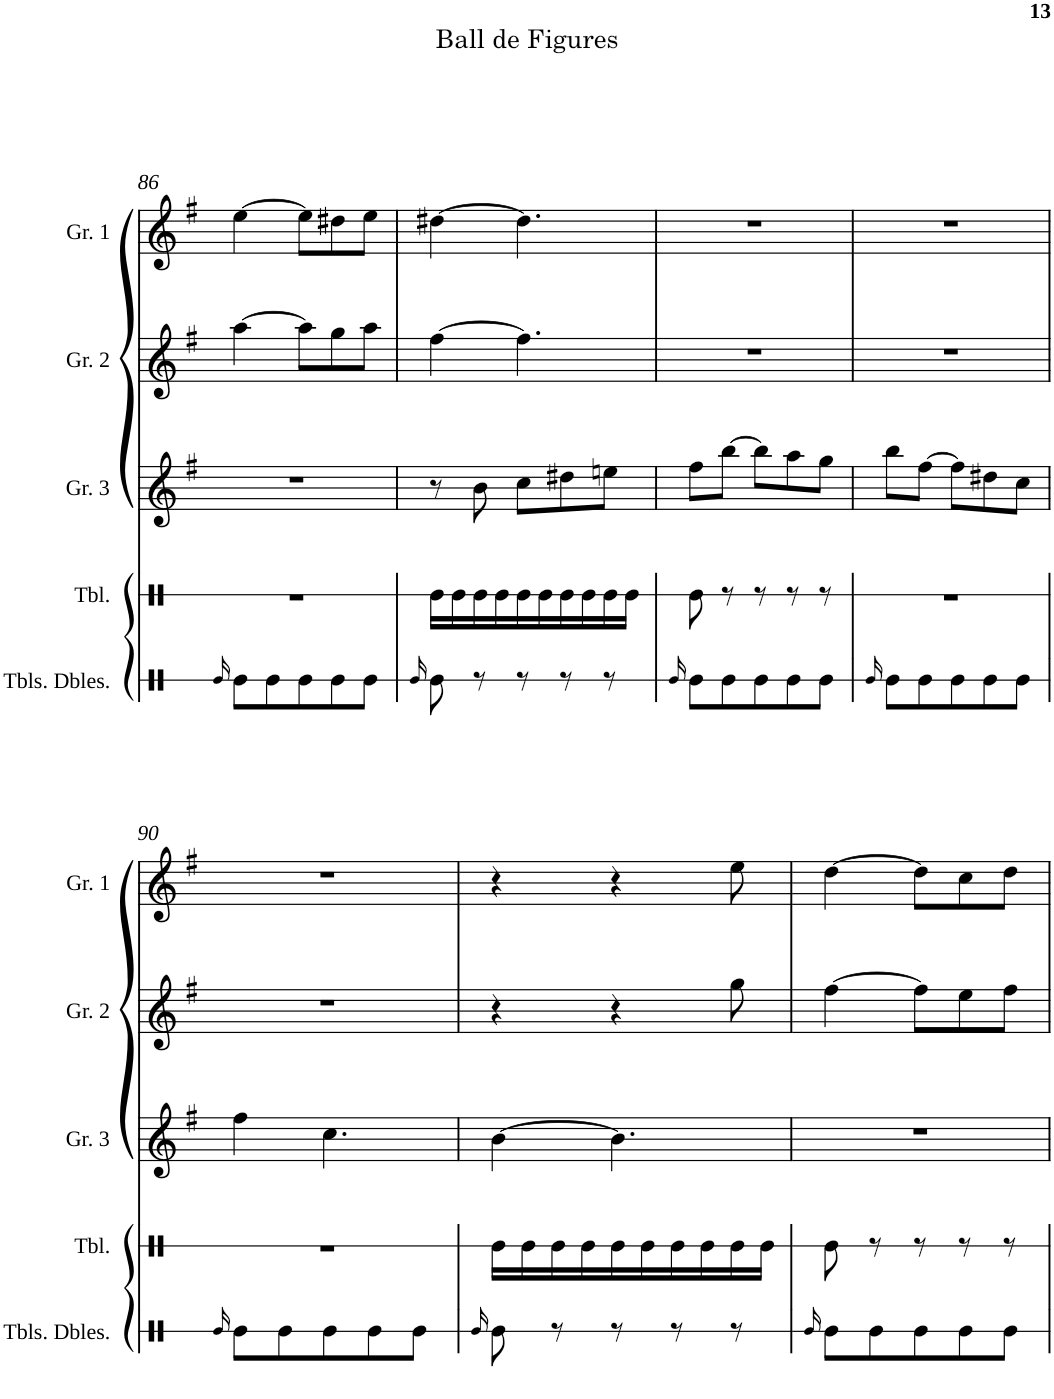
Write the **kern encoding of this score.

**kern	**kern	**kern	**kern	**kern
*part5	*part4	*part3	*part2	*part1
*staff5	*staff4	*staff3	*staff2	*staff1
*I"Timbals dels Diables	*I"Timbal	*I"Gralla 3	*I"Gralla 2	*I"Gralla 1
*I'Tbls. Dbles.	*I'Tbl.	*I'Gr. 3	*I'Gr. 2	*I'Gr. 1
!!LO:PB:g=z
*clefX	*clefX	*clefG2	*clefG2	*clefG2
*k[f#]	*k[f#]	*k[f#]	*k[f#]	*k[f#]
*G:	*G:	*G:	*G:	*G:
*M3/8	*M3/8	*M3/8	*M3/8	*M3/8
=86	=86	=86	=86	=86
16qRe/	.	.	.	.
8Re\L	4.r	4.r	[4aa\	[4ee\
8Re\	.	.	.	.
8Re\	.	.	8aa\L]	8ee\L]
8Re\	4ryy	4ryy	8gg\	8dd#X\
8Re\J	.	.	8aa\J	8ee\J
=87	=87	=87	=87	=87
16qRe/	.	.	.	.
8Re\	16Re\LL	8r	[4ff#\	[4dd#X\
.	16Re\	.	.	.
8r	16Re\	8b\	.	.
.	16Re\	.	.	.
8r	16Re\	8cc\L	8ff#\_	8dd#\_
.	16Re\	.	.	.
8r	16Re\	8dd#X\	4ryy	4ryy
.	16Re\	.	.	.
8r	16Re\	8een\J	.	.
.	16Re\JJ	.	.	.
=88	=88	=88	=88	=88
16qRe/	.	.	.	.
8Re\L	8Re\	8ff#\L	4.r	4.r
8Re\	8r	[8bb\J	.	.
8Re\	8r	8bb\L]	.	.
8Re\	8r	8aa\	4ff#\]	4dd#\]
8Re\J	8r	8gg\J	.	.
=89	=89	=89	=89	=89
16qRe/	.	.	.	.
8Re\L	4.r	8bb\L	4.r	4.r
8Re\	.	[8ff#\J	.	.
8Re\	.	8ff#\L]	.	.
8Re\	4ryy	8dd#X\	4ryy	4ryy
8Re\J	.	8cc\J	.	.
!!LO:LB:g=z
=90	=90	=90	=90	=90
16qRe/	.	.	.	.
8Re\L	4.r	4ff#\	4.r	4.r
8Re\	.	.	.	.
8Re\	.	[8cc\	.	.
8Re\	4ryy	4ryy	4ryy	4ryy
8Re\J	.	.	.	.
=91	=91	=91	=91	=91
16qRe/	.	.	.	.
8Re\	16Re\LL	[4b\	4r	4r
.	16Re\	.	.	.
8r	16Re\	.	.	.
.	16Re\	.	.	.
8r	16Re\	4cc\]	8r	8r
.	16Re\	.	.	.
8r	16Re\	.	8ryy	8ryy
.	16Re\	.	.	.
8r	16Re\	8b\_	8gg\	8ee\
.	16Re\JJ	.	.	.
=92	=92	=92	=92	=92
16qRe/	.	.	.	.
8Re\L	8Re\	4.r	[4ff#\	[4dd\
8Re\	8r	.	.	.
8Re\	8r	.	8r	8r
8Re\	8r	4b\]	8ff#\L]	8dd\L]
8Re\J	8r	.	8ee\	8cc\
8ryy	8ryy	8ryy	8ff#\J	8dd\J
=	=	=	=	=
*-	*-	*-	*-	*-
